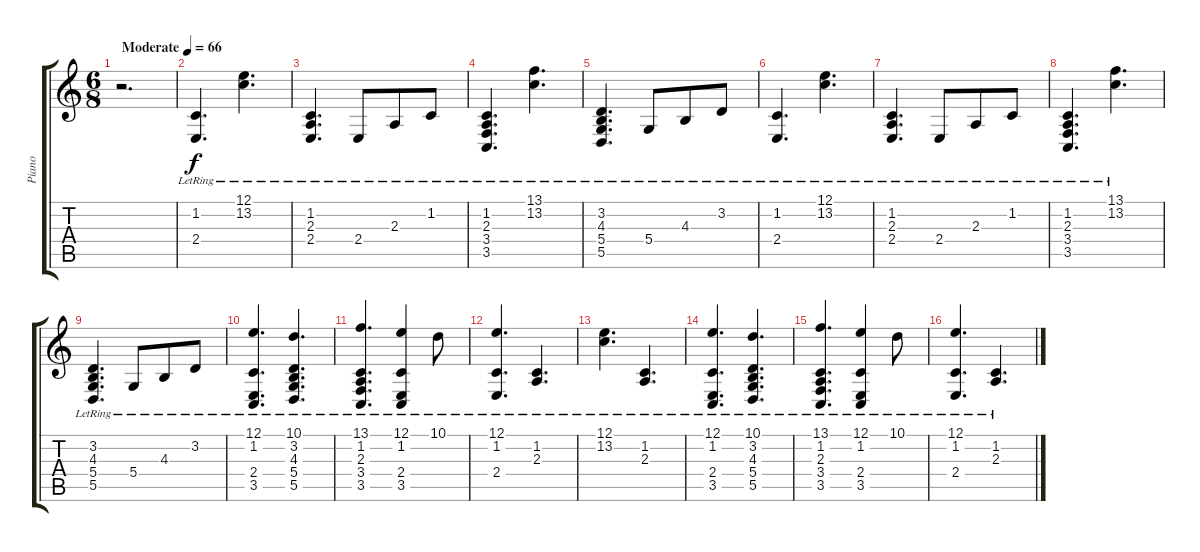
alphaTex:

\track ("Piano" "Piano") {instrument acousticgrandpiano}
\staff {score tabs}
\tuning (E4 B3 G3 D3 A2 E2) {hide}
\ts (6 8)
\tempo (66 "Moderate")
\clef g2
\ks c
r.2{d dy f instrument acousticgrandpiano} |
(1.2{lr} 2.4{lr}).4{d} (12.1{lr} 13.2{lr}).4{d} |
(1.2{lr} 2.3 2.4{lr}).4{d} 2.4{lr}.8 2.3{lr}.8 1.2{lr}.8 |
(1.2{lr} 2.3{lr} 3.4{lr} 3.5{lr}).4{d} (13.1{lr} 13.2{lr}).4{d} |
(3.2{lr} 4.3{lr} 5.4{lr} 5.5{lr}).4{d} 5.4{lr}.8 4.3{lr}.8 3.2{lr}.8 |
(1.2{lr} 2.4{lr}).4{d} (12.1{lr} 13.2{lr}).4{d} |
(1.2{lr} 2.3 2.4{lr}).4{d} 2.4{lr}.8 2.3{lr}.8 1.2{lr}.8 |
(1.2{lr} 2.3{lr} 3.4{lr} 3.5{lr}).4{d} (13.1{lr} 13.2{lr}).4{d} |
(3.2{lr} 4.3{lr} 5.4{lr} 5.5{lr}).4{d} 5.4{lr}.8 4.3{lr}.8 3.2{lr}.8 |
(12.1{lr} 1.2{lr} 2.4{lr} 3.5{lr}).4{d} (10.1{lr} 3.2{lr} 4.3{lr} 5.4{lr} 5.5{lr}).4{d} |
(13.1{lr} 1.2{lr} 2.3{lr} 3.4{lr} 3.5{lr}).4{d} (12.1{lr} 1.2{lr} 2.4{lr} 3.5{lr}).4 10.1{lr}.8 |
(12.1{lr} 1.2{lr} 2.4{lr}).4{d} (1.2{lr} 2.3{lr}).4{d} |
(12.1{lr} 13.2{lr}).4{d} (1.2{lr} 2.3{lr}).4{d} |
(12.1{lr} 1.2{lr} 2.4{lr} 3.5{lr}).4{d} (10.1{lr} 3.2{lr} 4.3{lr} 5.4{lr} 5.5{lr}).4{d} |
(13.1{lr} 1.2{lr} 2.3{lr} 3.4{lr} 3.5{lr}).4{d} (12.1{lr} 1.2{lr} 2.4{lr} 3.5{lr}).4 10.1{lr}.8 |
(12.1{lr} 1.2{lr} 2.4{lr}).4{d} (1.2{lr} 2.3{lr}).4{d}
